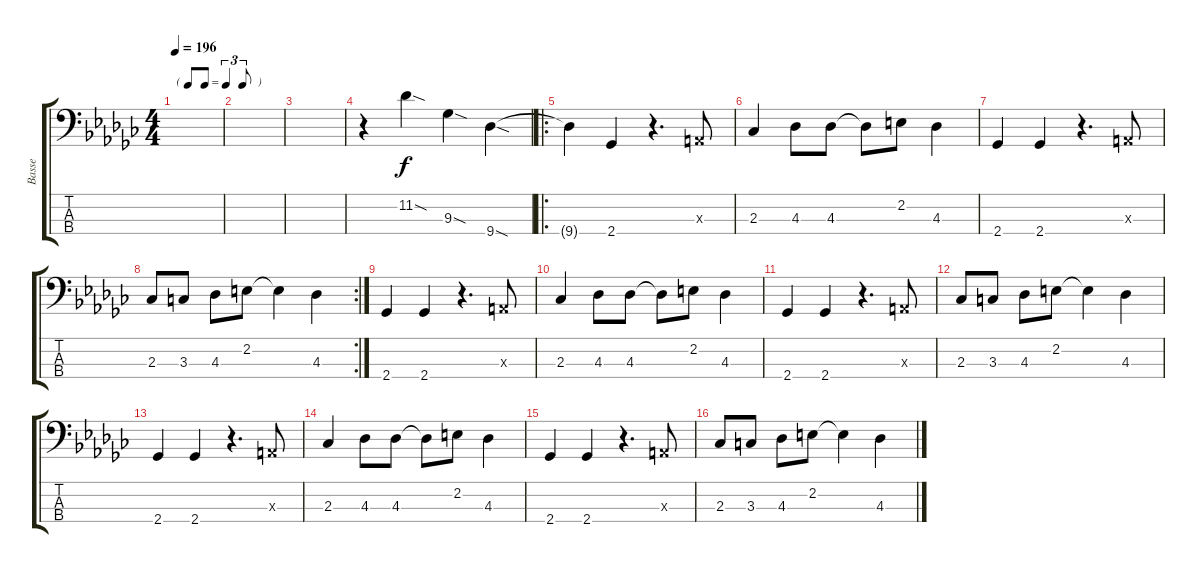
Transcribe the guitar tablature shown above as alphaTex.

\track ("Basse " "Basse ") {instrument electricbassfinger}
\staff {score tabs}
\tuning (G2 D2 A1 E1) {hide}
\ts (4 4)
\tf triplet8th
\tempo 196
\clef f4
\ks gb
|
|
|
r.4 11.2{sod}.4 9.3{sod}.4 9.4{sod}.4 |
\ro
9.4{t}.4 2.4.4 r.4{d} 0.3{x}.8 |
2.3.4 4.3.8 4.3.8 4.3{t}.8 2.2.8 4.3.4 |
2.4.4 2.4.4 r.4{d} 0.3{x}.8 |
\rc 2
2.3.8 3.3.8 4.3.8 2.2.8 2.2{t}.4 4.3.4 |
2.4.4 2.4.4 r.4{d} 0.3{x}.8 |
2.3.4 4.3.8 4.3.8 4.3{t}.8 2.2.8 4.3.4 |
2.4.4 2.4.4 r.4{d} 0.3{x}.8 |
2.3.8 3.3.8 4.3.8 2.2.8 2.2{t}.4 4.3.4 |
2.4.4 2.4.4 r.4{d} 0.3{x}.8 |
2.3.4 4.3.8 4.3.8 4.3{t}.8 2.2.8 4.3.4 |
2.4.4 2.4.4 r.4{d} 0.3{x}.8 |
2.3.8 3.3.8 4.3.8 2.2.8 2.2{t}.4 4.3.4
